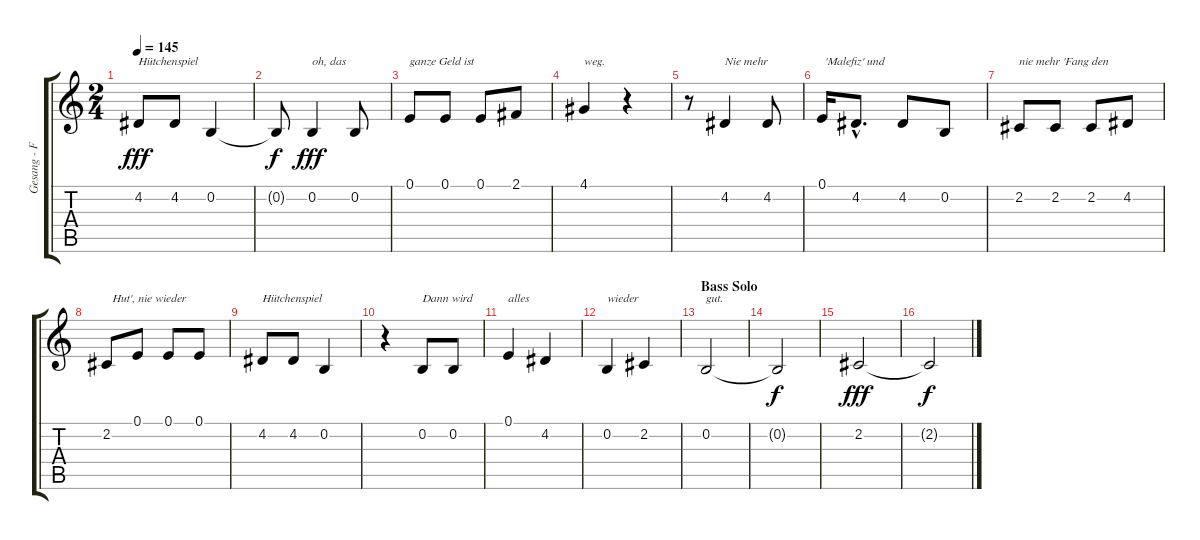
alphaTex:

\track ("Gesang - Farin Urlaub" "Gesang - F") {instrument lead8bassandlead}
\staff {score tabs}
\tuning (E4 B3 G3 D3 A2 E2) {hide}
\ts (2 4)
\tempo 145
\clef g2
\ks c
4.2.8{txt "Hütchenspiel" dy fff} 4.2.8 0.2.4 |
0.2{t}.8{dy f} 0.2.4{txt "oh, das" dy fff} 0.2.8 |
0.1.8{txt "ganze Geld ist"} 0.1.8 0.1.8 2.1.8 |
4.1.4{txt "weg."} r.4 |
r.8 4.2.4{txt "Nie mehr"} 4.2.8 |
0.1.16{txt " 'Malefiz' und "} 4.2{hac}.8{d} 4.2.8 0.2.8 |
2.2.8{txt "nie mehr 'Fang den"} 2.2.8 2.2.8 4.2.8 |
2.2.8{txt "  Hut', nie wieder"} 0.1.8 0.1.8 0.1.8 |
4.2.8{txt "Hütchenspiel"} 4.2.8 0.2.4 |
r.4 0.2.8{txt "Dann wird"} 0.2.8 |
0.1.4{txt "alles"} 4.2.4 |
0.2.4{txt "wieder"} 2.2.4 |
\section ("" "Bass Solo")
0.2.2{txt "gut."} |
0.2{t}.2{dy f} |
2.2.2{dy fff} |
2.2{t}.2{dy f}
